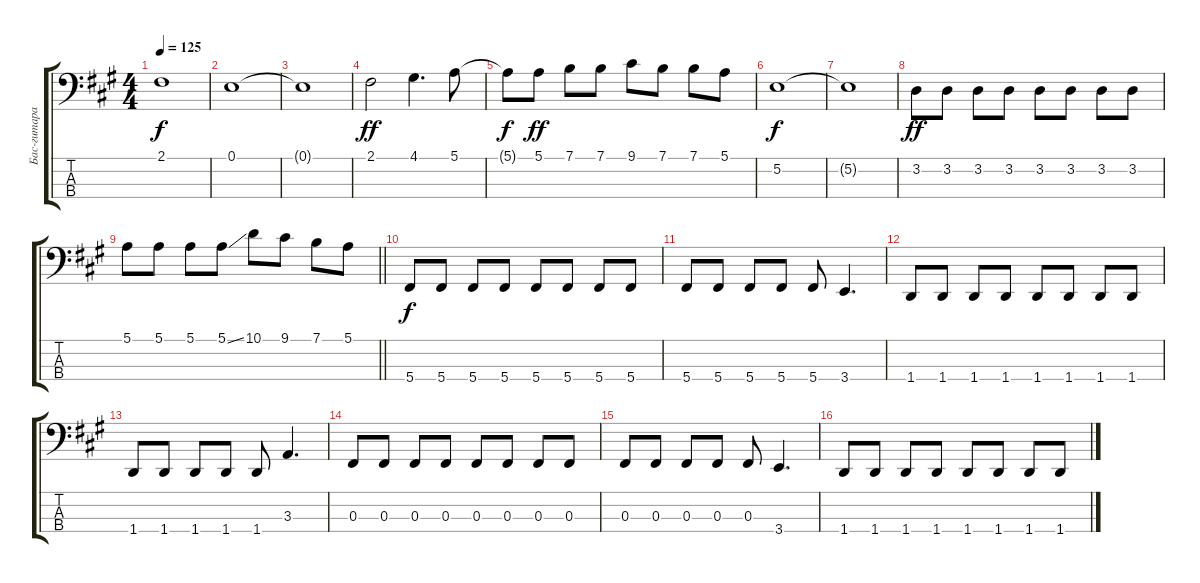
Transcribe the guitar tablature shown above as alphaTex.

\track ("Бас-гитара" "Бас-гитара") {instrument electricbassfinger}
\staff {score tabs}
\tuning (E2 B1 Gb1 Db1) {hide}
\ts (4 4)
\tempo 125
\clef f4
\ks f#minor
2.1{t}.1{dy f} |
0.1.1 |
0.1{t}.1 |
2.1.2{dy ff} 4.1.4{d} 5.1.8 |
5.1{t}.8{dy f} 5.1.8{dy ff} 7.1.8 7.1.8 9.1.8 7.1.8 7.1.8 5.1.8 |
5.2.1{dy f} |
5.2{t}.1 |
3.2.8{dy ff} 3.2.8 3.2.8 3.2.8 3.2.8 3.2.8 3.2.8 3.2.8 |
\barLineRight lightlight
5.1.8 5.1.8 5.1.8 5.1{ss}.8 10.1.8 9.1.8 7.1.8 5.1.8 |
5.4.8{dy f} 5.4.8 5.4.8 5.4.8 5.4.8 5.4.8 5.4.8 5.4.8 |
5.4.8 5.4.8 5.4.8 5.4.8 5.4.8 3.4.4{d} |
1.4.8 1.4.8 1.4.8 1.4.8 1.4.8 1.4.8 1.4.8 1.4.8 |
1.4.8 1.4.8 1.4.8 1.4.8 1.4.8 3.3.4{d} |
0.3.8 0.3.8 0.3.8 0.3.8 0.3.8 0.3.8 0.3.8 0.3.8 |
0.3.8 0.3.8 0.3.8 0.3.8 0.3.8 3.4.4{d} |
1.4.8 1.4.8 1.4.8 1.4.8 1.4.8 1.4.8 1.4.8 1.4.8
